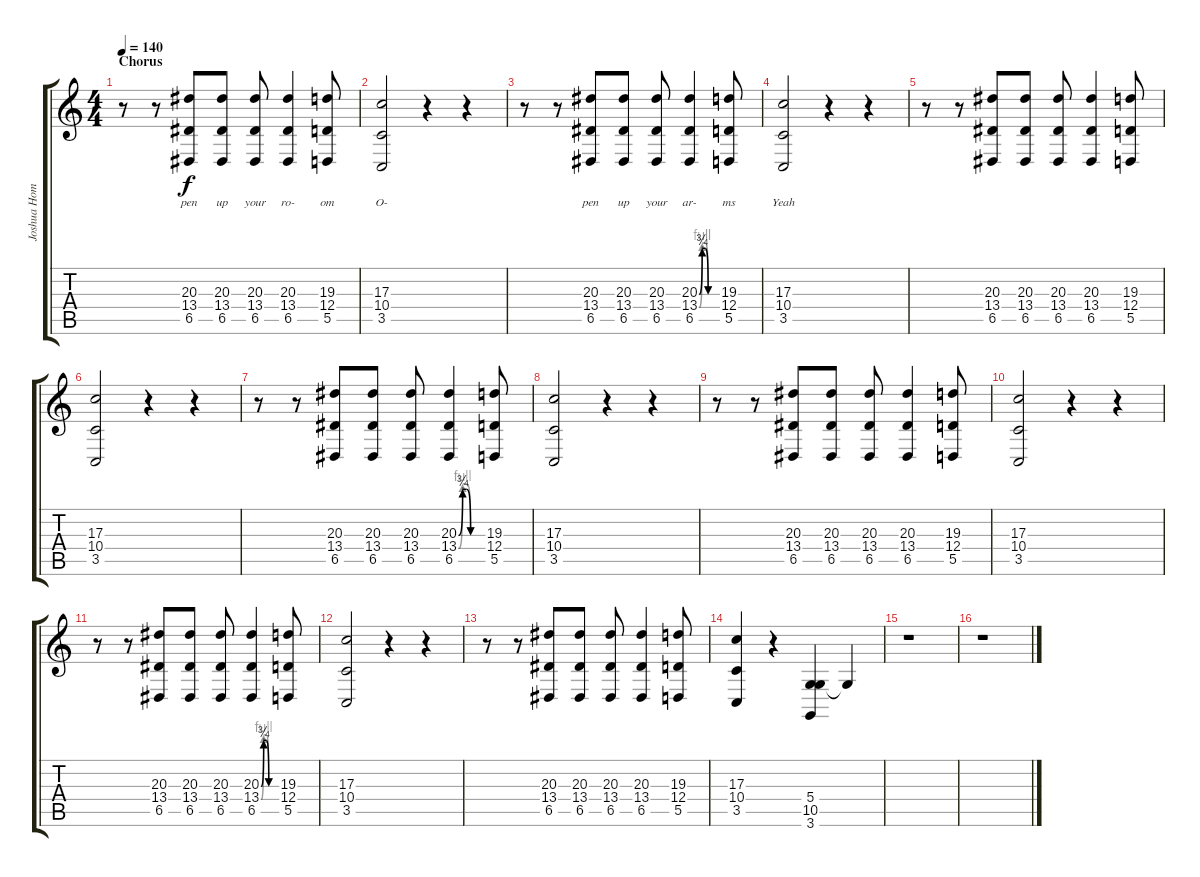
\track ("Joshua Homme - Vocals" "Joshua Hom") {instrument altosax}
\staff {score tabs}
\tuning (E4 B3 G3 D3 A2 E2) {hide}
\ts (4 4)
\section ("" "Chorus")
\tempo 140
\clef g2
\ks c
r.8{dy f} r.8 (20.3 13.4 6.5).8{lyrics (0 "pen") lyrics (1 "") lyrics (2 "") lyrics (3 "") lyrics (4 "")} (20.3 13.4 6.5).8{lyrics (0 "up") lyrics (1 "") lyrics (2 "") lyrics (3 "") lyrics (4 "")} (20.3 13.4 6.5).8{lyrics (0 "your") lyrics (1 "") lyrics (2 "") lyrics (3 "") lyrics (4 "")} (20.3 13.4 6.5).4{lyrics (0 "ro-") lyrics (1 "") lyrics (2 "") lyrics (3 "") lyrics (4 "")} (19.3 12.4 5.5).8{lyrics (0 "om") lyrics (1 "") lyrics (2 "") lyrics (3 "") lyrics (4 "")} |
(17.3 10.4 3.5).2{lyrics (0 "O-") lyrics (1 "") lyrics (2 "") lyrics (3 "") lyrics (4 "")} r.4 r.4 |
r.8 r.8 (20.3 13.4 6.5).8{lyrics (0 "pen") lyrics (1 "") lyrics (2 "") lyrics (3 "") lyrics (4 "")} (20.3 13.4 6.5).8{lyrics (0 "up") lyrics (1 "") lyrics (2 "") lyrics (3 "") lyrics (4 "")} (20.3 13.4 6.5).8{lyrics (0 "your") lyrics (1 "") lyrics (2 "") lyrics (3 "") lyrics (4 "")} (20.3{be (custom 0 0 10 3 20 3 30 0 60 0)} 13.4{be (custom 0 0 10 4 20 4 30 0 60 0)} 6.5).4{lyrics (0 "ar-") lyrics (1 "") lyrics (2 "") lyrics (3 "") lyrics (4 "")} (19.3 12.4 5.5).8{lyrics (0 "ms") lyrics (1 "") lyrics (2 "") lyrics (3 "") lyrics (4 "")} |
(17.3 10.4 3.5).2{lyrics (0 "Yeah") lyrics (1 "") lyrics (2 "") lyrics (3 "") lyrics (4 "")} r.4 r.4 |
r.8 r.8 (20.3 13.4 6.5).8 (20.3 13.4 6.5).8 (20.3 13.4 6.5).8 (20.3 13.4 6.5).4 (19.3 12.4 5.5).8 |
(17.3 10.4 3.5).2 r.4 r.4 |
r.8 r.8 (20.3 13.4 6.5).8 (20.3 13.4 6.5).8 (20.3 13.4 6.5).8 (20.3{be (custom 0 0 10 3 20 3 30 0 60 0)} 13.4{be (custom 0 0 10 4 20 4 30 0 60 0)} 6.5).4 (19.3 12.4 5.5).8 |
(17.3 10.4 3.5).2 r.4 r.4 |
r.8 r.8 (20.3 13.4 6.5).8 (20.3 13.4 6.5).8 (20.3 13.4 6.5).8 (20.3 13.4 6.5).4 (19.3 12.4 5.5).8 |
(17.3 10.4 3.5).2 r.4 r.4 |
r.8 r.8 (20.3 13.4 6.5).8 (20.3 13.4 6.5).8 (20.3 13.4 6.5).8 (20.3{be (custom 0 0 10 3 20 3 30 0 60 0)} 13.4{be (custom 0 0 10 4 20 4 30 0 60 0)} 6.5).4 (19.3 12.4 5.5).8 |
(17.3 10.4 3.5).2 r.4 r.4 |
r.8 r.8 (20.3 13.4 6.5).8 (20.3 13.4 6.5).8 (20.3 13.4 6.5).8 (20.3 13.4 6.5).4 (19.3 12.4 5.5).8 |
(17.3 10.4 3.5).4 r.4 (5.4 10.5 3.6).4 10.5{t}.4 |
r.1 |
r.1
